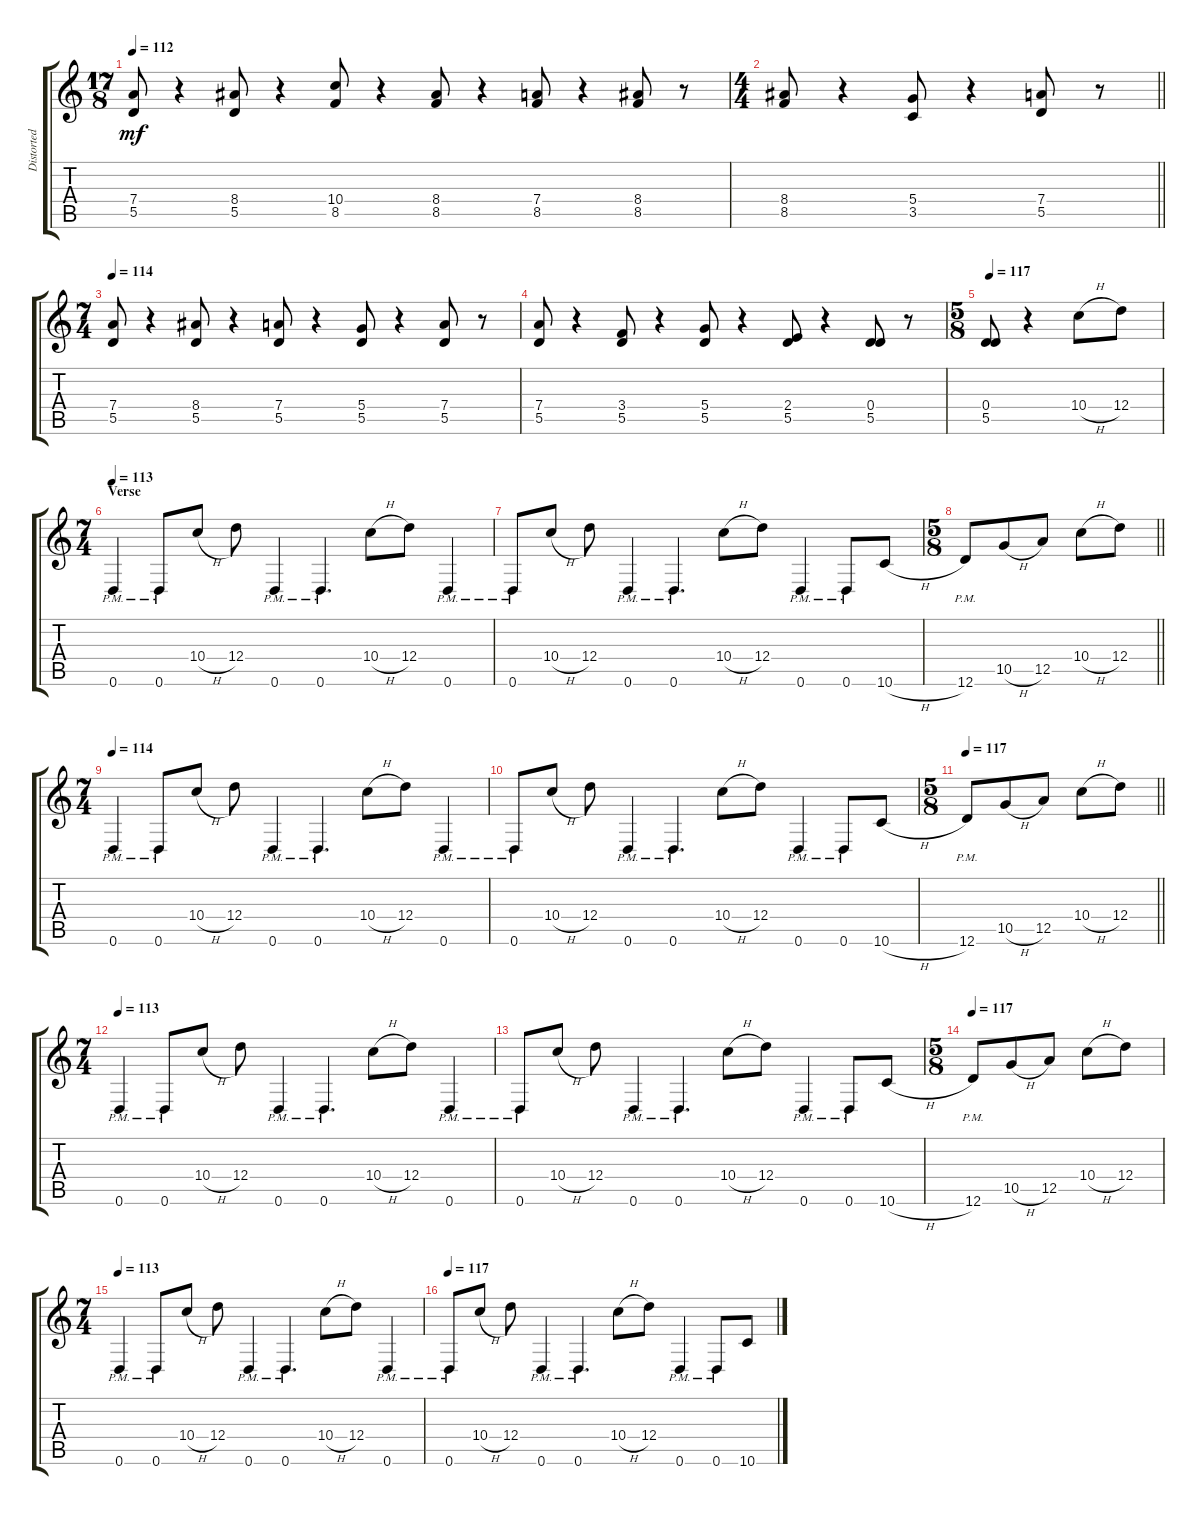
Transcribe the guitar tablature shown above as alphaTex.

\track ("Distorted Center Guitar" "Distorted ") {instrument distortionguitar}
\staff {score tabs}
\tuning (E4 B3 G3 D3 A2 D2) {hide}
\ts (17 8)
\tempo 112
\clef g2
\ks c
(7.4 5.5).8{dy mf} r.4 (8.4 5.5).8 r.4 (10.4 8.5).8 r.4 (8.4 8.5).8 r.4 (7.4 8.5).8 r.4 (8.4 8.5).8 r.8 |
\ts (4 4)
\barLineRight lightlight
(8.4 8.5).8 r.4 (5.4 3.5).8 r.4 (7.4 5.5).8 r.8 |
\ts (7 4)
\tempo 114
(7.4 5.5).8 r.4 (8.4 5.5).8 r.4 (7.4 5.5).8 r.4 (5.4 5.5).8 r.4 (7.4 5.5).8 r.8 |
(7.4 5.5).8 r.4 (3.4 5.5).8 r.4 (5.4 5.5).8 r.4 (2.4 5.5).8 r.4 (0.4 5.5).8 r.8 |
\ts (5 8)
\tempo 117
(0.4 5.5).8 r.4 10.4{h}.8 12.4.8 |
\ts (7 4)
\section ("" "Verse")
\tempo 113
0.6{pm}.4 0.6{pm}.8 10.4{h}.8 12.4.8 0.6{pm}.4 0.6{pm}.4{d} 10.4{h}.8 12.4.8 0.6{pm}.4 |
0.6{pm}.8 10.4{h}.8 12.4.8 0.6{pm}.4 0.6{pm}.4{d} 10.4{h}.8 12.4.8 0.6{pm}.4 0.6{pm}.8 10.6{h}.8 |
\ts (5 8)
\barLineRight lightlight
12.6{pm}.8 10.5{h}.8 12.5.8 10.4{h}.8 12.4.8 |
\ts (7 4)
\tempo 114
0.6{pm}.4 0.6{pm}.8 10.4{h}.8 12.4.8 0.6{pm}.4 0.6{pm}.4{d} 10.4{h}.8 12.4.8 0.6{pm}.4 |
0.6{pm}.8 10.4{h}.8 12.4.8 0.6{pm}.4 0.6{pm}.4{d} 10.4{h}.8 12.4.8 0.6{pm}.4 0.6{pm}.8 10.6{h}.8 |
\ts (5 8)
\tempo 117
\barLineRight lightlight
12.6{pm}.8 10.5{h}.8 12.5.8 10.4{h}.8 12.4.8 |
\ts (7 4)
\tempo 113
0.6{pm}.4 0.6{pm}.8 10.4{h}.8 12.4.8 0.6{pm}.4 0.6{pm}.4{d} 10.4{h}.8 12.4.8 0.6{pm}.4 |
0.6{pm}.8 10.4{h}.8 12.4.8 0.6{pm}.4 0.6{pm}.4{d} 10.4{h}.8 12.4.8 0.6{pm}.4 0.6{pm}.8 10.6{h}.8 |
\ts (5 8)
\tempo 117
12.6{pm}.8 10.5{h}.8 12.5.8 10.4{h}.8 12.4.8 |
\ts (7 4)
\tempo 113
0.6{pm}.4 0.6{pm}.8 10.4{h}.8 12.4.8 0.6{pm}.4 0.6{pm}.4{d} 10.4{h}.8 12.4.8 0.6{pm}.4 |
\tempo 117
0.6{pm}.8 10.4{h}.8 12.4.8 0.6{pm}.4 0.6{pm}.4{d} 10.4{h}.8 12.4.8 0.6{pm}.4 0.6{pm}.8 10.6{h}.8
